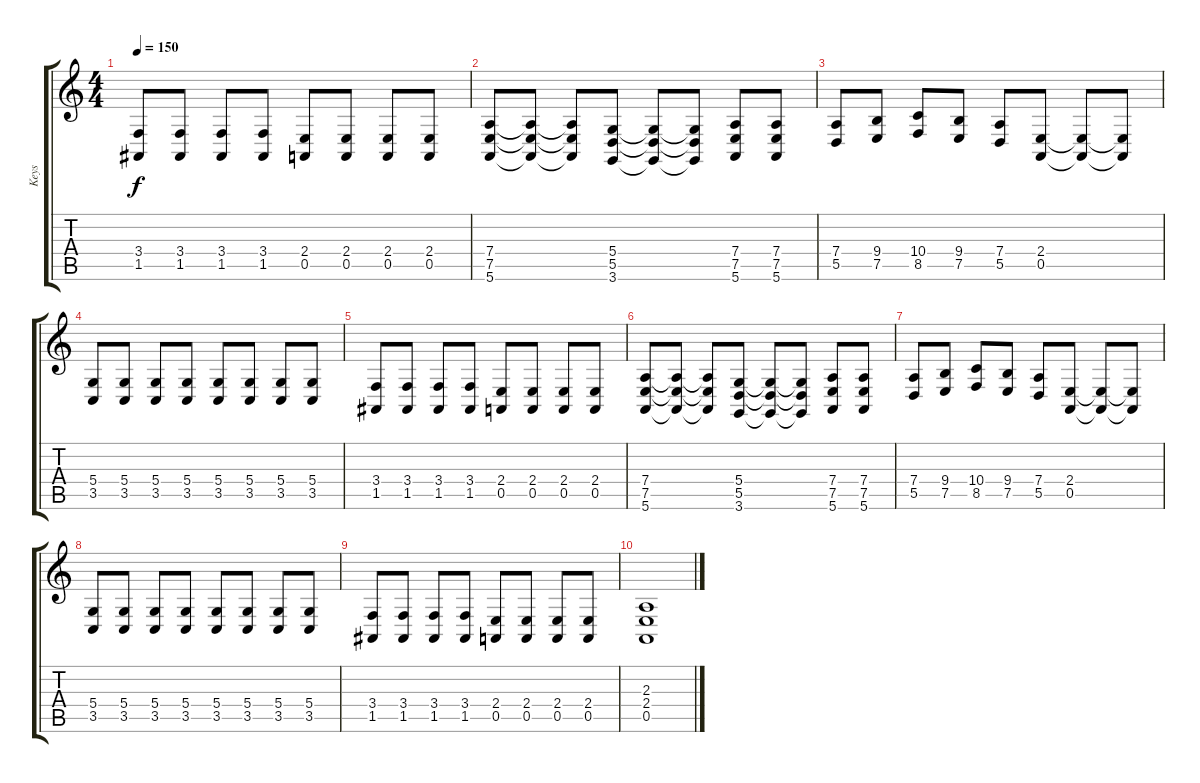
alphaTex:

\track ("Keys" "Keys") {instrument pad1newage}
\staff {score tabs}
\tuning (E4 B3 G3 D3 A2 E2) {hide}
\ts (4 4)
\tempo 150
\clef g2
\ks c
(3.4 1.5).8{dy f} (3.4 1.5).8 (3.4 1.5).8 (3.4 1.5).8 (2.4 0.5).8 (2.4 0.5).8 (2.4 0.5).8 (2.4 0.5).8 |
(7.4 7.5 5.6).8 (7.4{t} 7.5{t} 5.6{t}).8 (7.4{t} 7.5{t} 5.6{t}).8 (5.4 5.5 3.6).8 (5.4{t} 5.5{t} 3.6{t}).8 (5.4{t} 5.5{t} 3.6{t}).8 (7.4 7.5 5.6).8 (7.4 7.5 5.6).8 |
(7.4 5.5).8 (9.4 7.5).8 (10.4 8.5).8 (9.4 7.5).8 (7.4 5.5).8 (2.4 0.5).8 (2.4{t} 0.5{t}).8 (2.4{t} 0.5{t}).8 |
(5.4 3.5).8 (5.4 3.5).8 (5.4 3.5).8 (5.4 3.5).8 (5.4 3.5).8 (5.4 3.5).8 (5.4 3.5).8 (5.4 3.5).8 |
(3.4 1.5).8 (3.4 1.5).8 (3.4 1.5).8 (3.4 1.5).8 (2.4 0.5).8 (2.4 0.5).8 (2.4 0.5).8 (2.4 0.5).8 |
(7.4 7.5 5.6).8 (7.4{t} 7.5{t} 5.6{t}).8 (7.4{t} 7.5{t} 5.6{t}).8 (5.4 5.5 3.6).8 (5.4{t} 5.5{t} 3.6{t}).8 (5.4{t} 5.5{t} 3.6{t}).8 (7.4 7.5 5.6).8 (7.4 7.5 5.6).8 |
(7.4 5.5).8 (9.4 7.5).8 (10.4 8.5).8 (9.4 7.5).8 (7.4 5.5).8 (2.4 0.5).8 (2.4{t} 0.5{t}).8 (2.4{t} 0.5{t}).8 |
(5.4 3.5).8 (5.4 3.5).8 (5.4 3.5).8 (5.4 3.5).8 (5.4 3.5).8 (5.4 3.5).8 (5.4 3.5).8 (5.4 3.5).8 |
(3.4 1.5).8 (3.4 1.5).8 (3.4 1.5).8 (3.4 1.5).8 (2.4 0.5).8 (2.4 0.5).8 (2.4 0.5).8 (2.4 0.5).8 |
(2.3 2.4 0.5).1
